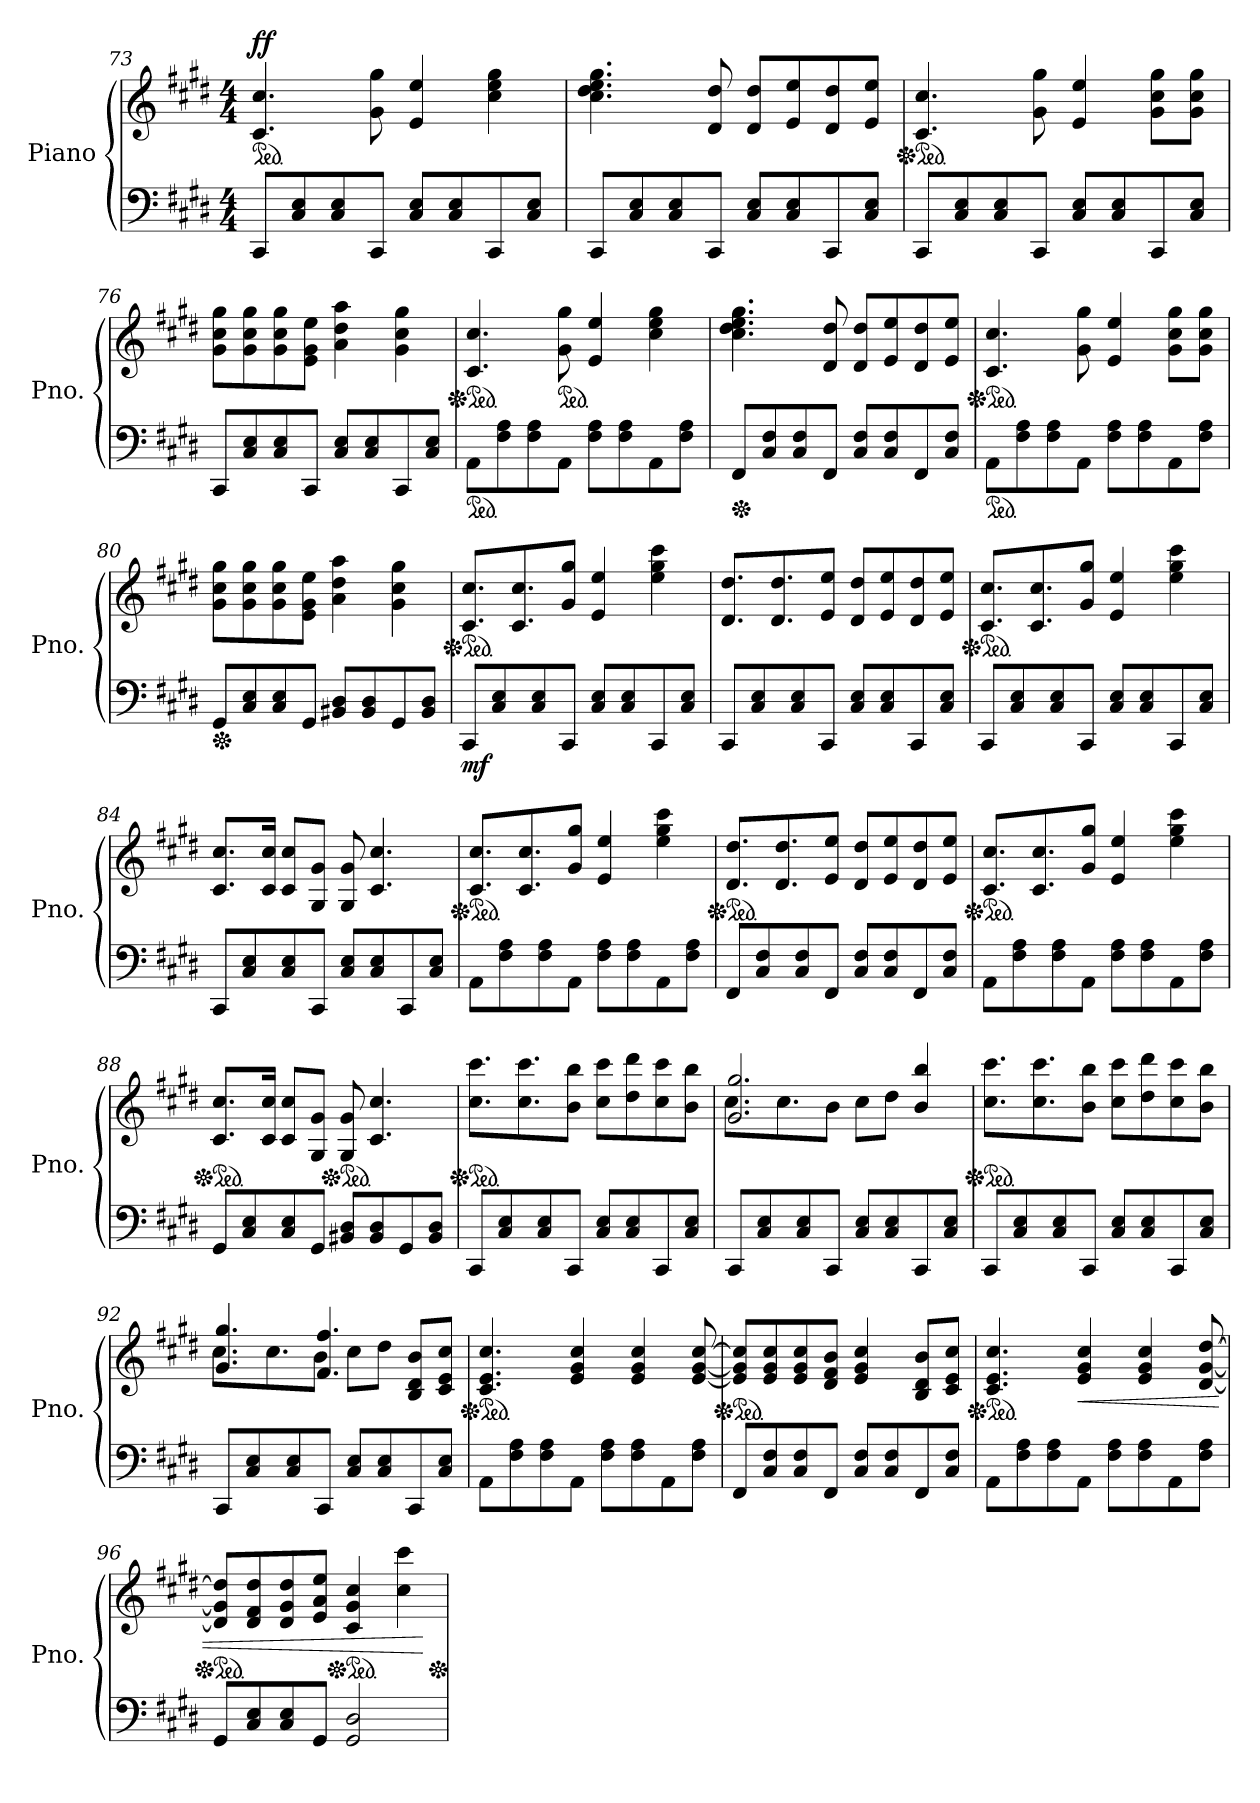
**kern	**kern	**dynam
*part1	*part1	*part1
*staff2	*staff1	*staff1/2
*I"Piano	*	*
*I'Pno.	*	*
*clefF4	*clefG2	*
*k[f#c#g#d#]	*k[f#c#g#d#]	*
*M4/4	*M4/4	*
*	*ped	*
=73	=73	=73
!	!	!LO:DY:b=2
!	!	!LO:DY:n=1:a
8CC#/L	4.c#/ 4.cc#/	f f
8C#/ 8E/	.	.
8C#/ 8E/	.	.
8CC#/J	8g#\ 8gg#\	.
8C#/ 8E/L	4e/ 4ee/	.
8C#/ 8E/	.	.
8CC#/	4cc#\ 4ee\ 4gg#\	.
8C#/ 8E/J	.	.
!!LO:LB:g=z
=74	=74	=74
8CC#/L	4.cc#\ 4.dd#\ 4.ee\ 4.gg#\	.
8C#/ 8E/	.	.
8C#/ 8E/	.	.
8CC#/J	8d#/ 8dd#/	.
8C#/ 8E/L	8d#/ 8dd#/L	.
8C#/ 8E/	8e/ 8ee/	.
8CC#/	8d#/ 8dd#/	.
8C#/ 8E/J	8e/ 8ee/J	.
=75	=75	=75
*	*Xped	*
*	*ped	*
8CC#/L	4.c#/ 4.cc#/	.
8C#/ 8E/	.	.
8C#/ 8E/	.	.
8CC#/J	8g#\ 8gg#\	.
8C#/ 8E/L	4e/ 4ee/	.
8C#/ 8E/	.	.
8CC#/	8g#\ 8cc#\ 8gg#\L	.
8C#/ 8E/J	8g#\ 8cc#\ 8gg#\J	.
=76	=76	=76
8CC#/L	8g#\ 8cc#\ 8gg#\L	.
8C#/ 8E/	8g#\ 8cc#\ 8gg#\	.
8C#/ 8E/	8g#\ 8cc#\ 8gg#\	.
8CC#/J	8e\ 8g#\ 8ee\J	.
8C#/ 8E/L	4a\ 4dd#\ 4aa\	.
8C#/ 8E/	.	.
8CC#/	4g#\ 4cc#\ 4gg#\	.
8C#/ 8E/J	.	.
=77	=77	=77
*ped	*	*
*	*Xped	*
*	*ped	*
8AA\L	4.c#/ 4.cc#/	.
8F#\ 8A\	.	.
8F#\ 8A\	.	.
*	*ped	*
8AA\J	8g#\ 8gg#\	.
8F#\ 8A\L	4e/ 4ee/	.
8F#\ 8A\	.	.
8AA\	4cc#\ 4ee\ 4gg#\	.
8F#\ 8A\J	.	.
!!LO:LB:g=z
=78	=78	=78
*Xped	*	*
8FF#/L	4.cc#\ 4.dd#\ 4.ee\ 4.gg#\	.
8C#/ 8F#/	.	.
8C#/ 8F#/	.	.
8FF#/J	8d#/ 8dd#/	.
8C#/ 8F#/L	8d#/ 8dd#/L	.
8C#/ 8F#/	8e/ 8ee/	.
8FF#/	8d#/ 8dd#/	.
8C#/ 8F#/J	8e/ 8ee/J	.
=79	=79	=79
*ped	*	*
*	*Xped	*
*	*Xped	*
*	*ped	*
8AA\L	4.c#/ 4.cc#/	.
8F#\ 8A\	.	.
8F#\ 8A\	.	.
8AA\J	8g#\ 8gg#\	.
8F#\ 8A\L	4e/ 4ee/	.
8F#\ 8A\	.	.
8AA\	8g#\ 8cc#\ 8gg#\L	.
8F#\ 8A\J	8g#\ 8cc#\ 8gg#\J	.
=80	=80	=80
*Xped	*	*
8GG#/L	8g#\ 8cc#\ 8gg#\L	.
8C#/ 8E/	8g#\ 8cc#\ 8gg#\	.
8C#/ 8E/	8g#\ 8cc#\ 8gg#\	.
8GG#/J	8e\ 8g#\ 8ee\J	.
8BB#X/ 8D#/L	4a\ 4dd#\ 4aa\	.
8BB#/ 8D#/	.	.
8GG#/	4g#\ 4cc#\ 4gg#\	.
8BB#/ 8D#/J	.	.
=81	=81	=81
*	*Xped	*
*	*ped	*
!	!	!LO:DY:b=2
8CC#/L	8.c#/ 8.cc#/L	mf
8C#/ 8E/	.	.
.	8.c#/ 8.cc#/	.
8C#/ 8E/	.	.
8CC#/J	8g#/ 8gg#/J	.
8C#/ 8E/L	4e/ 4ee/	.
8C#/ 8E/	.	.
8CC#/	4ee\ 4gg#\ 4ccc#\	.
8C#/ 8E/J	.	.
!!LO:LB:g=z
=82	=82	=82
8CC#/L	8.d#/ 8.dd#/L	.
8C#/ 8E/	.	.
.	8.d#/ 8.dd#/	.
8C#/ 8E/	.	.
8CC#/J	8e/ 8ee/J	.
8C#/ 8E/L	8d#/ 8dd#/L	.
8C#/ 8E/	8e/ 8ee/	.
8CC#/	8d#/ 8dd#/	.
8C#/ 8E/J	8e/ 8ee/J	.
=83	=83	=83
*	*Xped	*
*	*ped	*
8CC#/L	8.c#/ 8.cc#/L	.
8C#/ 8E/	.	.
.	8.c#/ 8.cc#/	.
8C#/ 8E/	.	.
8CC#/J	8g#/ 8gg#/J	.
8C#/ 8E/L	4e/ 4ee/	.
8C#/ 8E/	.	.
8CC#/	4ee\ 4gg#\ 4ccc#\	.
8C#/ 8E/J	.	.
=84	=84	=84
8CC#/L	8.c#/ 8.cc#/L	.
8C#/ 8E/	.	.
.	16c#/ 16cc#/Jk	.
8C#/ 8E/	8c#/ 8cc#/L	.
8CC#/J	8G#/ 8g#/J	.
8C#/ 8E/L	8G#/ 8g#/	.
8C#/ 8E/	4.c#/ 4.cc#/	.
8CC#/	.	.
8C#/ 8E/J	.	.
=85	=85	=85
*	*Xped	*
*	*ped	*
8AA\L	8.c#/ 8.cc#/L	.
8F#\ 8A\	.	.
.	8.c#/ 8.cc#/	.
8F#\ 8A\	.	.
8AA\J	8g#/ 8gg#/J	.
8F#\ 8A\L	4e/ 4ee/	.
8F#\ 8A\	.	.
8AA\	4ee\ 4gg#\ 4ccc#\	.
8F#\ 8A\J	.	.
!!LO:LB:g=z
=86	=86	=86
*	*Xped	*
*	*ped	*
8FF#/L	8.d#/ 8.dd#/L	.
8C#/ 8F#/	.	.
.	8.d#/ 8.dd#/	.
8C#/ 8F#/	.	.
8FF#/J	8e/ 8ee/J	.
8C#/ 8F#/L	8d#/ 8dd#/L	.
8C#/ 8F#/	8e/ 8ee/	.
8FF#/	8d#/ 8dd#/	.
8C#/ 8F#/J	8e/ 8ee/J	.
=87	=87	=87
*	*Xped	*
*	*ped	*
8AA\L	8.c#/ 8.cc#/L	.
8F#\ 8A\	.	.
.	8.c#/ 8.cc#/	.
8F#\ 8A\	.	.
8AA\J	8g#/ 8gg#/J	.
8F#\ 8A\L	4e/ 4ee/	.
8F#\ 8A\	.	.
8AA\	4ee\ 4gg#\ 4ccc#\	.
8F#\ 8A\J	.	.
=88	=88	=88
*	*Xped	*
*	*ped	*
8GG#/L	8.c#/ 8.cc#/L	.
8C#/ 8E/	.	.
.	16c#/ 16cc#/Jk	.
8C#/ 8E/	8c#/ 8cc#/L	.
8GG#/J	8G#/ 8g#/J	.
*	*Xped	*
*	*ped	*
8BB#X/ 8D#/L	8G#/ 8g#/	.
8BB#/ 8D#/	4.c#/ 4.cc#/	.
8GG#/	.	.
8BB#/ 8D#/J	.	.
=89	=89	=89
*	*Xped	*
*	*ped	*
8CC#/L	8.cc#\ 8.ccc#\L	.
8C#/ 8E/	.	.
.	8.cc#\ 8.ccc#\	.
8C#/ 8E/	.	.
8CC#/J	8b\ 8bb\J	.
8C#/ 8E/L	8cc#\ 8ccc#\L	.
8C#/ 8E/	8dd#\ 8ddd#\	.
8CC#/	8cc#\ 8ccc#\	.
8C#/ 8E/J	8b\ 8bb\J	.
!!LO:LB:g=z
=90	=90	=90
*	*^	*
8CC#/L	2.g#/ 2.gg#/	8.cc#\L	.
8C#/ 8E/	.	.	.
.	.	8.cc#\	.
8C#/ 8E/	.	.	.
8CC#/J	.	8b\J	.
8C#/ 8E/L	.	8cc#\L	.
8C#/ 8E/	.	8dd#\J	.
8CC#/	4b/ 4bb/	4ryy	.
8C#/ 8E/J	.	.	.
*	*v	*v	*
=91	=91	=91
*	*Xped	*
*	*ped	*
8CC#/L	8.cc#\ 8.ccc#\L	.
8C#/ 8E/	.	.
.	8.cc#\ 8.ccc#\	.
8C#/ 8E/	.	.
8CC#/J	8b\ 8bb\J	.
8C#/ 8E/L	8cc#\ 8ccc#\L	.
8C#/ 8E/	8dd#\ 8ddd#\	.
8CC#/	8cc#\ 8ccc#\	.
8C#/ 8E/J	8b\ 8bb\J	.
=92	=92	=92
*	*^	*
8CC#/L	4.g#/ 4.gg#/	8.cc#\L	.
8C#/ 8E/	.	.	.
.	.	8.cc#\	.
8C#/ 8E/	.	.	.
8CC#/J	4.f#/ 4.ff#/	8b\J	.
8C#/ 8E/L	.	8cc#\L	.
8C#/ 8E/	.	8dd#\J	.
8CC#/	8B/ 8d#/ 8b/L	4ryy	.
8C#/ 8E/J	8c#/ 8e/ 8cc#/J	.	.
*	*v	*v	*
=93	=93	=93
*	*Xped	*
*	*ped	*
8AA\L	4.c#/ 4.e/ 4.cc#/	.
8F#\ 8A\	.	.
8F#\ 8A\	.	.
8AA\J	4e/ 4g#/ 4cc#/	.
8F#\ 8A\L	.	.
8F#\ 8A\	4e/ 4g#/ 4cc#/	.
8AA\	.	.
8F#\ 8A\J	[8e/ [8g#/ [8cc#/	.
!!LO:PB:g=z
=94	=94	=94
*	*Xped	*
*	*ped	*
8FF#/L	8e/] 8g#/] 8cc#/]L	.
8C#/ 8F#/	8e/ 8g#/ 8cc#/	.
8C#/ 8F#/	8e/ 8g#/ 8cc#/	.
8FF#/J	8d#/ 8f#/ 8b/J	.
8C#/ 8F#/L	4e/ 4g#/ 4cc#/	.
8C#/ 8F#/	.	.
8FF#/	8B/ 8d#/ 8b/L	.
8C#/ 8F#/J	8c#/ 8e/ 8cc#/J	.
=95	=95	=95
*	*Xped	*
*	*ped	*
8AA\L	4.c#/ 4.e/ 4.cc#/	.
8F#\ 8A\	.	.
8F#\ 8A\	.	.
!	!	!LO:HP:b
8AA\J	4e/ 4g#/ 4cc#/	<
8F#\ 8A\L	.	.
8F#\ 8A\	4e/ 4g#/ 4cc#/	.
8AA\	.	.
8F#\ 8A\J	[8d#/ [8g#/ [8dd#/	.
=96	=96	=96
*	*Xped	*
*	*ped	*
8GG#/L	8d#/] 8g#/] 8dd#/]L	.
8C#/ 8E/	8d#/ 8f#/ 8dd#/	.
8C#/ 8E/	8d#/ 8g#/ 8dd#/	.
8GG#/J	8e/ 8a/ 8ee/J	.
*	*Xped	*
*	*ped	*
2GG#/ 2D#/	4c#/ 4g#/ 4cc#/	.
.	4cc#\ 4ccc#\	.
.	.	[
*	*Xped	*
=	=	=
*-	*-	*-
